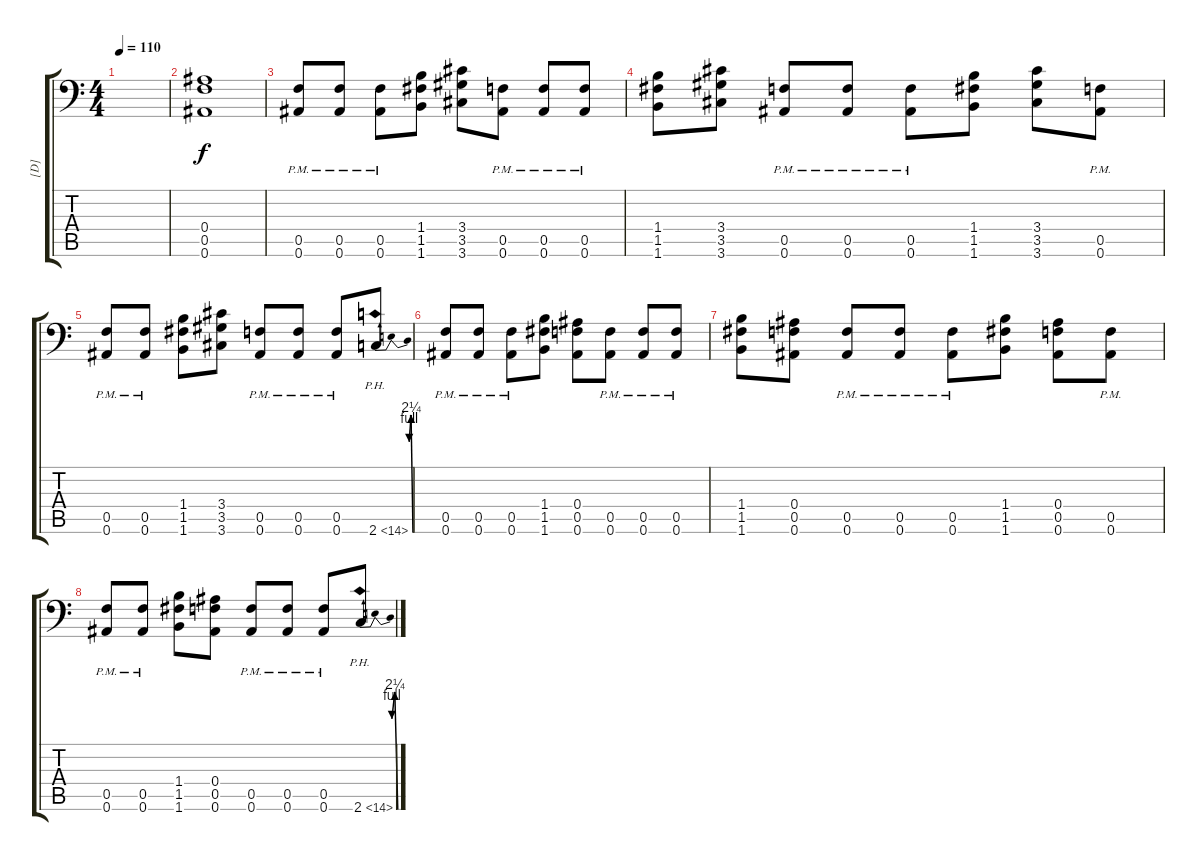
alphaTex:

\track ("[D]" "[D]") {instrument distortionguitar}
\staff {score tabs}
\tuning (C4 G3 Eb3 Bb2 F2 Bb1) {hide}
\ts (4 4)
\tempo 110
\clef f4
\ks c
|
(0.4 0.5 0.6).1 |
(0.5{pm} 0.6{pm}).8 (0.5{pm} 0.6{pm}).8 (0.5{pm} 0.6{pm}).8 (1.4 1.5 1.6).8 (3.4 3.5 3.6).8 (0.5{pm} 0.6{pm}).8 (0.5{pm} 0.6{pm}).8 (0.5{pm} 0.6{pm}).8 |
(1.4 1.5 1.6).8 (3.4 3.5 3.6).8 (0.5{pm} 0.6{pm}).8 (0.5{pm} 0.6{pm}).8 (0.5{pm} 0.6{pm}).8 (1.4 1.5 1.6).8 (3.4 3.5 3.6).8 (0.5{pm} 0.6{pm}).8 |
(0.5{pm} 0.6{pm}).8 (0.5{pm} 0.6{pm}).8 (1.4 1.5 1.6).8 (3.4 3.5 3.6).8 (0.5{pm} 0.6{pm}).8 (0.5{pm} 0.6{pm}).8 (0.5{pm} 0.6{pm}).8 2.6{be (bendrelease 0 0 15 9 15 9 60 4) ph 12}.8 |
(0.5{pm} 0.6{pm}).8 (0.5{pm} 0.6{pm}).8 (0.5{pm} 0.6{pm}).8 (1.4 1.5 1.6).8 (0.4 0.5 0.6).8 (0.5{pm} 0.6{pm}).8 (0.5{pm} 0.6{pm}).8 (0.5{pm} 0.6{pm}).8 |
(1.4 1.5 1.6).8 (0.4 0.5 0.6).8 (0.5{pm} 0.6{pm}).8 (0.5{pm} 0.6{pm}).8 (0.5{pm} 0.6{pm}).8 (1.4 1.5 1.6).8 (0.4 0.5 0.6).8 (0.5{pm} 0.6{pm}).8 |
(0.5{pm} 0.6{pm}).8 (0.5{pm} 0.6{pm}).8 (1.4 1.5 1.6).8 (0.4 0.5 0.6).8 (0.5{pm} 0.6{pm}).8 (0.5{pm} 0.6{pm}).8 (0.5{pm} 0.6{pm}).8 2.6{be (bendrelease 0 0 15 9 15 9 60 4) ph 12}.8
